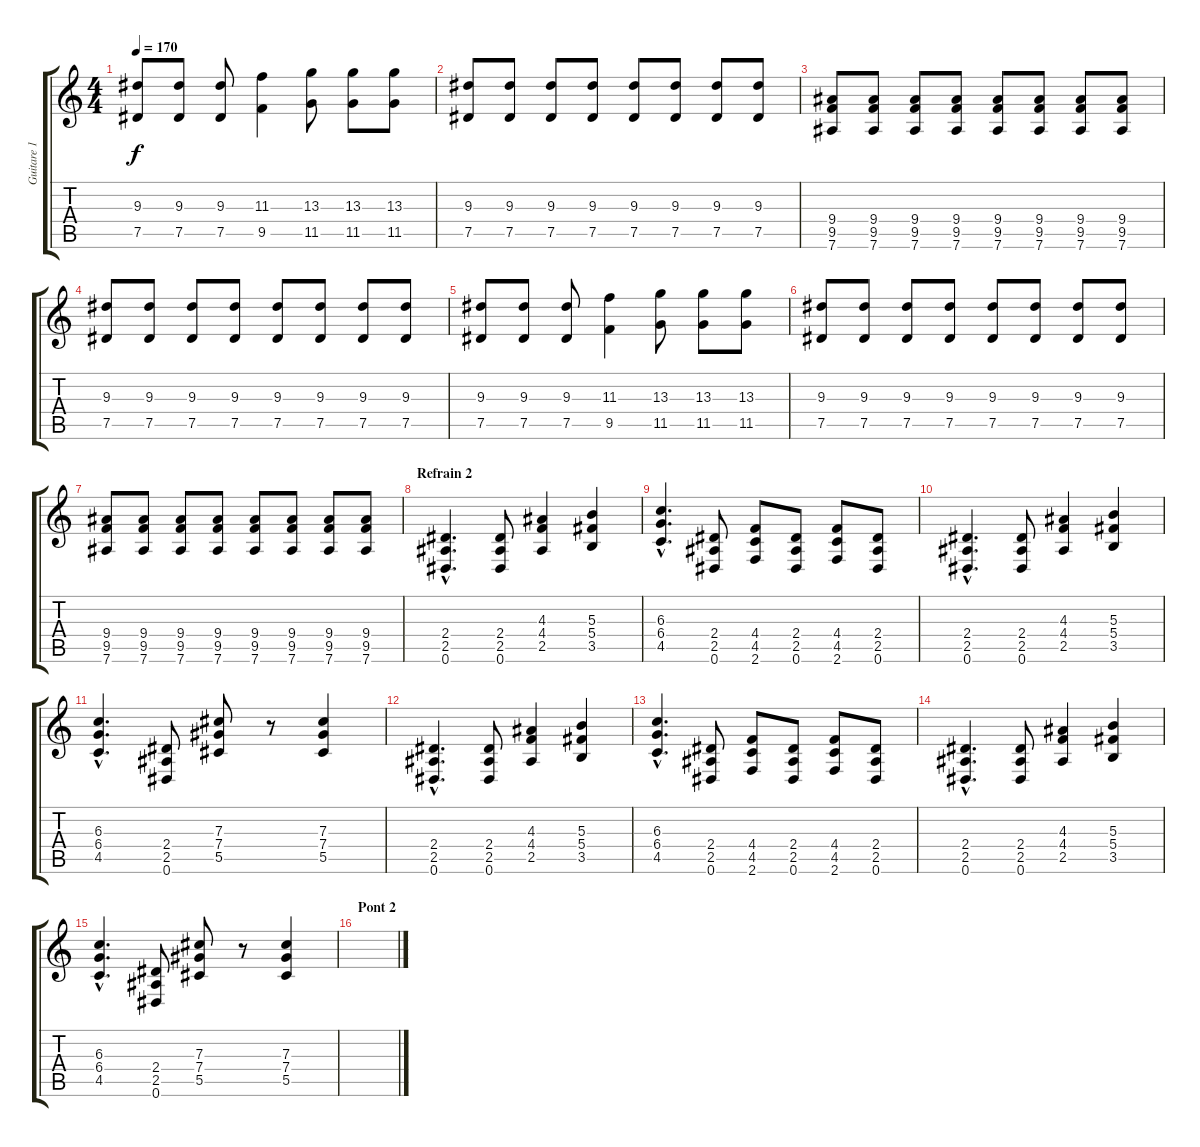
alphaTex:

\track ("Guitare 1 - Bill Priddle" "Guitare 1 ") {instrument distortionguitar}
\staff {score tabs}
\tuning (Eb4 Bb3 Gb3 Db3 Ab2 Eb2) {hide}
\ts (4 4)
\tempo 170
\clef g2
\ks c
(9.3 7.5).8{dy f} (9.3 7.5).8 (9.3 7.5).8 (11.3 9.5).4 (13.3 11.5).8 (13.3 11.5).8 (13.3 11.5).8 |
(9.3 7.5).8 (9.3 7.5).8 (9.3 7.5).8 (9.3 7.5).8 (9.3 7.5).8 (9.3 7.5).8 (9.3 7.5).8 (9.3 7.5).8 |
(9.4 9.5 7.6).8 (9.4 9.5 7.6).8 (9.4 9.5 7.6).8 (9.4 9.5 7.6).8 (9.4 9.5 7.6).8 (9.4 9.5 7.6).8 (9.4 9.5 7.6).8 (9.4 9.5 7.6).8 |
(9.3 7.5).8 (9.3 7.5).8 (9.3 7.5).8 (9.3 7.5).8 (9.3 7.5).8 (9.3 7.5).8 (9.3 7.5).8 (9.3 7.5).8 |
(9.3 7.5).8 (9.3 7.5).8 (9.3 7.5).8 (11.3 9.5).4 (13.3 11.5).8 (13.3 11.5).8 (13.3 11.5).8 |
(9.3 7.5).8 (9.3 7.5).8 (9.3 7.5).8 (9.3 7.5).8 (9.3 7.5).8 (9.3 7.5).8 (9.3 7.5).8 (9.3 7.5).8 |
(9.4 9.5 7.6).8 (9.4 9.5 7.6).8 (9.4 9.5 7.6).8 (9.4 9.5 7.6).8 (9.4 9.5 7.6).8 (9.4 9.5 7.6).8 (9.4 9.5 7.6).8 (9.4 9.5 7.6).8 |
\section ("" "Refrain 2")
(2.4{hac} 2.5{hac} 0.6{hac}).4{d} (2.4 2.5 0.6).8 (4.3 4.4 2.5).4 (5.3 5.4 3.5).4 |
(6.3{hac} 6.4{hac} 4.5{hac}).4{d} (2.4 2.5 0.6).8 (4.4 4.5 2.6).8 (2.4 2.5 0.6).8 (4.4 4.5 2.6).8 (2.4 2.5 0.6).8 |
(2.4{hac} 2.5{hac} 0.6{hac}).4{d} (2.4 2.5 0.6).8 (4.3 4.4 2.5).4 (5.3 5.4 3.5).4 |
(6.3{hac} 6.4{hac} 4.5{hac}).4{d} (2.4 2.5 0.6).8 (7.3 7.4 5.5).8 r.8 (7.3 7.4 5.5).4 |
(2.4{hac} 2.5{hac} 0.6{hac}).4{d} (2.4 2.5 0.6).8 (4.3 4.4 2.5).4 (5.3 5.4 3.5).4 |
(6.3{hac} 6.4{hac} 4.5{hac}).4{d} (2.4 2.5 0.6).8 (4.4 4.5 2.6).8 (2.4 2.5 0.6).8 (4.4 4.5 2.6).8 (2.4 2.5 0.6).8 |
(2.4{hac} 2.5{hac} 0.6{hac}).4{d} (2.4 2.5 0.6).8 (4.3 4.4 2.5).4 (5.3 5.4 3.5).4 |
(6.3{hac} 6.4{hac} 4.5{hac}).4{d} (2.4 2.5 0.6).8 (7.3 7.4 5.5).8 r.8 (7.3 7.4 5.5).4 |
\section ("" "Pont 2")
